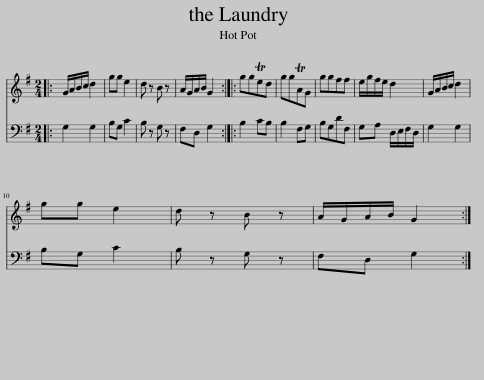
X:1
%%score 1 2
L:1/8
M:2/4
I:linebreak $
K:G
V:1 treble
V:2 bass
V:1
|: G/A/B/c/ d2 | gg e2 | d z B z | A/G/A/B/ G2 :: ggTed | %5
 ggTAG | ggff | e/g/f/e/ d2 | G/A/B/c/ d2 |$ gg e2 | %10
 d z B z | A/G/A/B/ G2 :| %12
V:2
|: G,2 G,2 | B,G, C2 | B, z G, z | F,D, G,2 :: B,2 CB, | %5
 B,2 F,G, | B,G,DF, | G,A, D,/E,/F,/D,/ | G,2 G,2 |$ B,G, C2 | %10
 B, z G, z | F,D, G,2 :| %12
